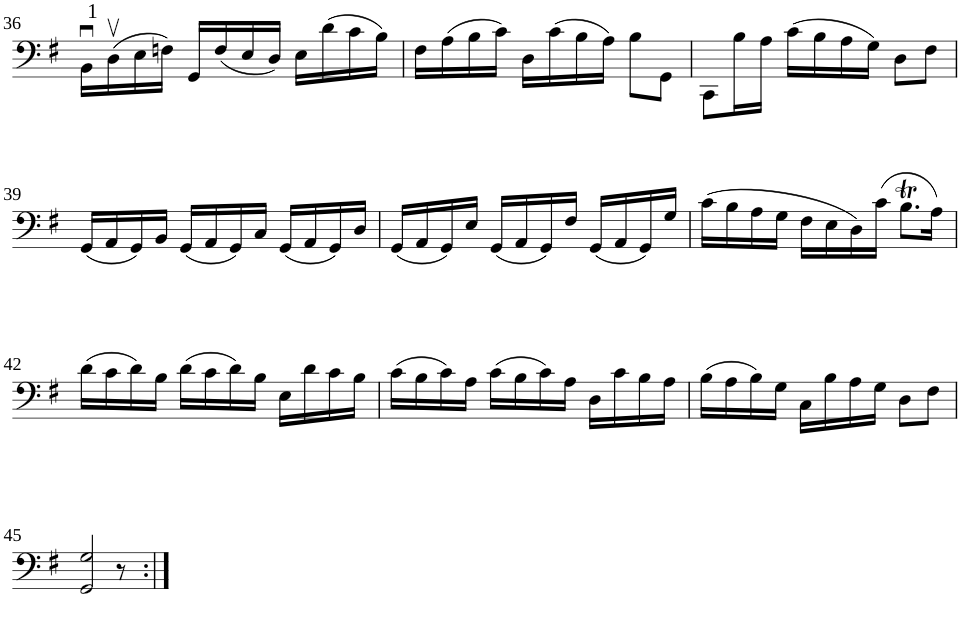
**kern
*part1
*staff1
*I"Violoncello
*I'Vc
!!LO:PB:g=z
*clefF4
*k[f#]
*M3/4
=36
16BBu\LL
(16Dv\
16E\
16Fn\JJ)
16GG/LL
(16F/
16E/
16D/JJ)
16E\LL
(16d\
16c\
16B\JJ)
=37
16F#\LL
(16A\
16B\
16c\JJ)
16D\LL
(16c\
16B\
16A\JJ)
8B\L
8GG\J
=38
8CC\L
16B\L
16A\JJ
(16c\LL
16B\
16A\
16G\JJ)
8D\L
8F#\J
!!LO:LB:g=z
=39
(16GG/LL
16AA/
16GG/)
16BB/JJ
(16GG/LL
16AA/
16GG/)
16C/JJ
(16GG/LL
16AA/
16GG/)
16D/JJ
=40
(16GG/LL
16AA/
16GG/)
16E/JJ
(16GG/LL
16AA/
16GG/)
16F#/JJ
(16GG/LL
16AA/
16GG/)
16G/JJ
=41
(16c\LL
16B\
16A\
16G\JJ
16F#\LL
16E\
16D\)
(16c\JJ
8.Bt\L
16A\Jk)
!!LO:LB:g=z
=42
(16d\LL
16c\
16d\)
16B\JJ
(16d\LL
16c\
16d\)
16B\JJ
16E\LL
16d\
16c\
16B\JJ
=43
(16c\LL
16B\
16c\)
16A\JJ
(16c\LL
16B\
16c\)
16A\JJ
16D\LL
16c\
16B\
16A\JJ
=44
(16B\LL
16A\
16B\)
16G\JJ
16C\LL
16B\
16A\
16G\JJ
8D\L
8F#\J
!!LO:LB:g=z
=45
2GG/ 2G/
8r
=:|!
*-
